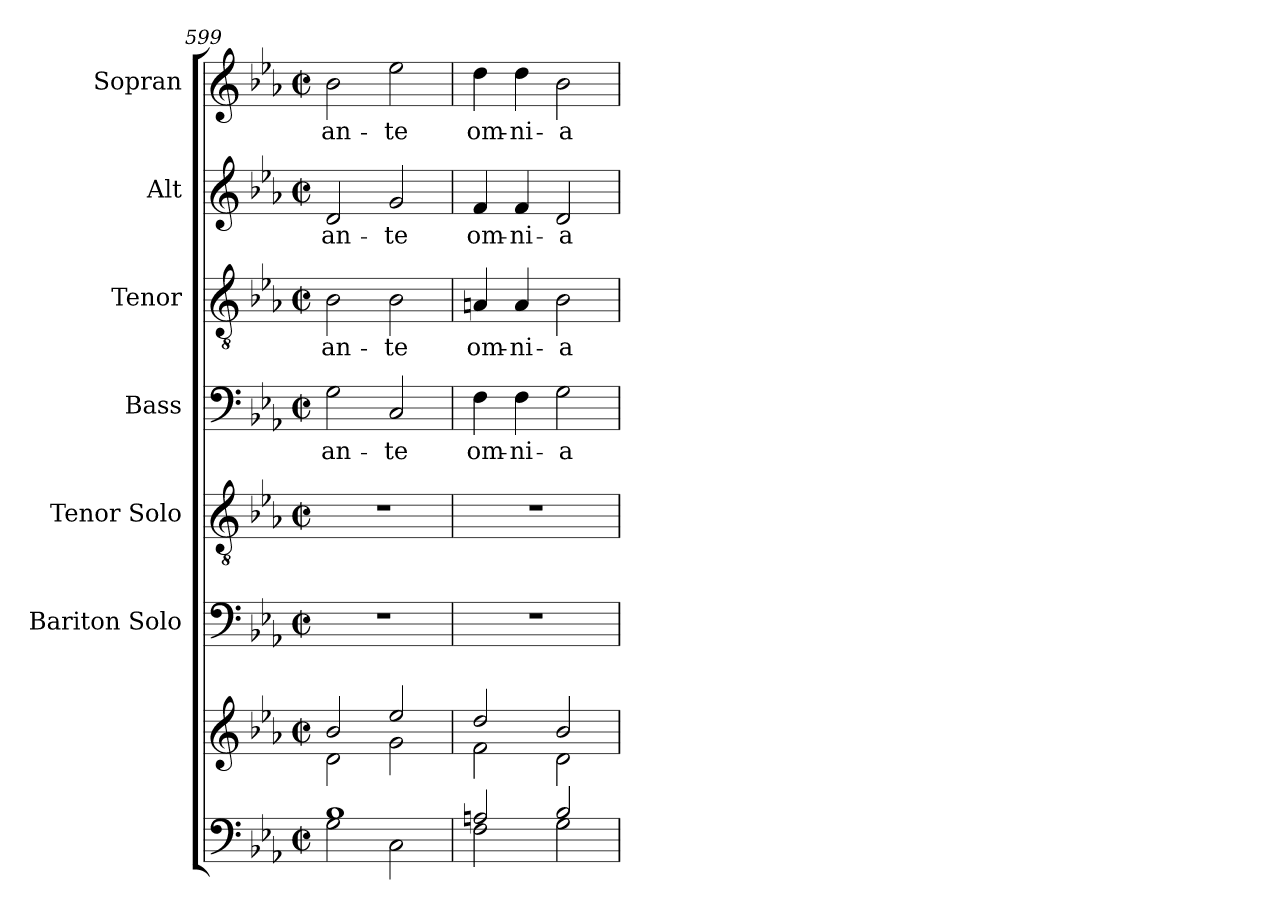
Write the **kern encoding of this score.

**kern	**kern	**kern	**kern	**kern	**text	**kern	**text	**kern	**text	**kern	**text
*part7	*part7	*part6	*part5	*part4	*part4	*part3	*part3	*part2	*part2	*part1	*part1
*staff8	*staff7	*staff6	*staff5	*staff4	*staff4	*staff3	*staff3	*staff2	*staff2	*staff1	*staff1
*	*	*I"Bariton Solo	*I"Tenor Solo	*I"Bass	*	*I"Tenor	*	*I"Alt	*	*I"Sopran	*
*	*	*	*	*I'B.	*	*I'T.	*	*I'A.	*	*I'S.	*
!!LO:PB:g=z
*clefF4	*clefG2	*clefF4	*clefGv2	*clefF4	*	*clefGv2	*	*clefG2	*	*clefG2	*
*k[b-e-a-]	*k[b-e-a-]	*k[b-e-a-]	*k[b-e-a-]	*k[b-e-a-]	*	*k[b-e-a-]	*	*k[b-e-a-]	*	*k[b-e-a-]	*
*E-:	*E-:	*E-:	*E-:	*E-:	*	*E-:	*	*E-:	*	*E-:	*
*M2/2	*M2/2	*M2/2	*M2/2	*M2/2	*	*M2/2	*	*M2/2	*	*M2/2	*
*met(c|)	*met(c|)	*met(c|)	*met(c|)	*met(c|)	*	*met(c|)	*	*met(c|)	*	*met(c|)	*
=599	=599	=599	=599	=599	=599	=599	=599	=599	=599	=599	=599
*^	*^	*	*	*	*	*	*	*	*	*	*
!	!	!	!	!	!	!	!LO:LY:b	!	!LO:LY:b	!	!LO:LY:b	!	!LO:LY:b
1B-	2G\	2b-/	2d\	1r	1r	2G\	an-	2B-\	an-	2d/	an-	2b-\	an-
!	!	!	!	!	!	!	!LO:LY:b	!	!LO:LY:b	!	!LO:LY:b	!	!LO:LY:b
.	2C\	2ee-/	2g\	.	.	2C/	-te	2B-\	-te	2g/	-te	2ee-\	-te
=600	=600	=600	=600	=600	=600	=600	=600	=600	=600	=600	=600	=600	=600
!	!	!	!	!	!	!	!LO:LY:b	!	!LO:LY:b	!	!LO:LY:b	!	!LO:LY:b
2An/	2F\	2dd/	2f\	1r	1r	4F\	om-	4An/	om-	4f/	om-	4dd\	om-
!	!	!	!	!	!	!	!LO:LY:b	!	!LO:LY:b	!	!LO:LY:b	!	!LO:LY:b
.	.	.	.	.	.	4F\	-ni-	4A/	-ni-	4f/	-ni-	4dd\	-ni-
!	!	!	!	!	!	!	!LO:LY:b	!	!LO:LY:b	!	!LO:LY:b	!	!LO:LY:b
2B-/	2G\	2b-/	2d\	.	.	2G\	-a	2B-\	-a	2d/	-a	2b-\	-a
*v	*v	*	*	*	*	*	*	*	*	*	*	*	*
*	*v	*v	*	*	*	*	*	*	*	*	*	*
=	=	=	=	=	=	=	=	=	=	=	=
*-	*-	*-	*-	*-	*-	*-	*-	*-	*-	*-	*-
